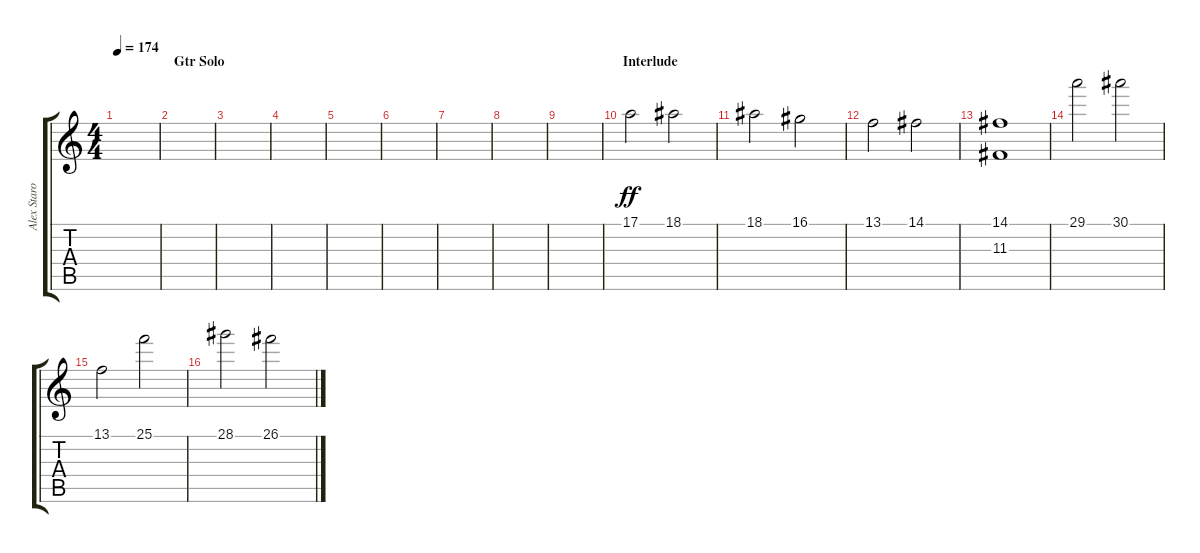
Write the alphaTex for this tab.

\track ("Alex Staropoli (Key 4)" "Alex Staro") {instrument stringensemble2}
\staff {score tabs}
\tuning (E4 B3 G3 D3 A2 E2) {hide}
\ts (4 4)
\tempo 174
\clef g2
\ks c
|
\section ("" "Gtr Solo")
|
|
|
|
|
|
|
|
\section ("" "Interlude")
17.1.2{dy ff} 18.1.2 |
18.1.2 16.1.2 |
13.1.2 14.1.2 |
(14.1 11.3).1 |
29.1.2 30.1.2 |
13.1.2 25.1.2 |
28.1.2 26.1.2
